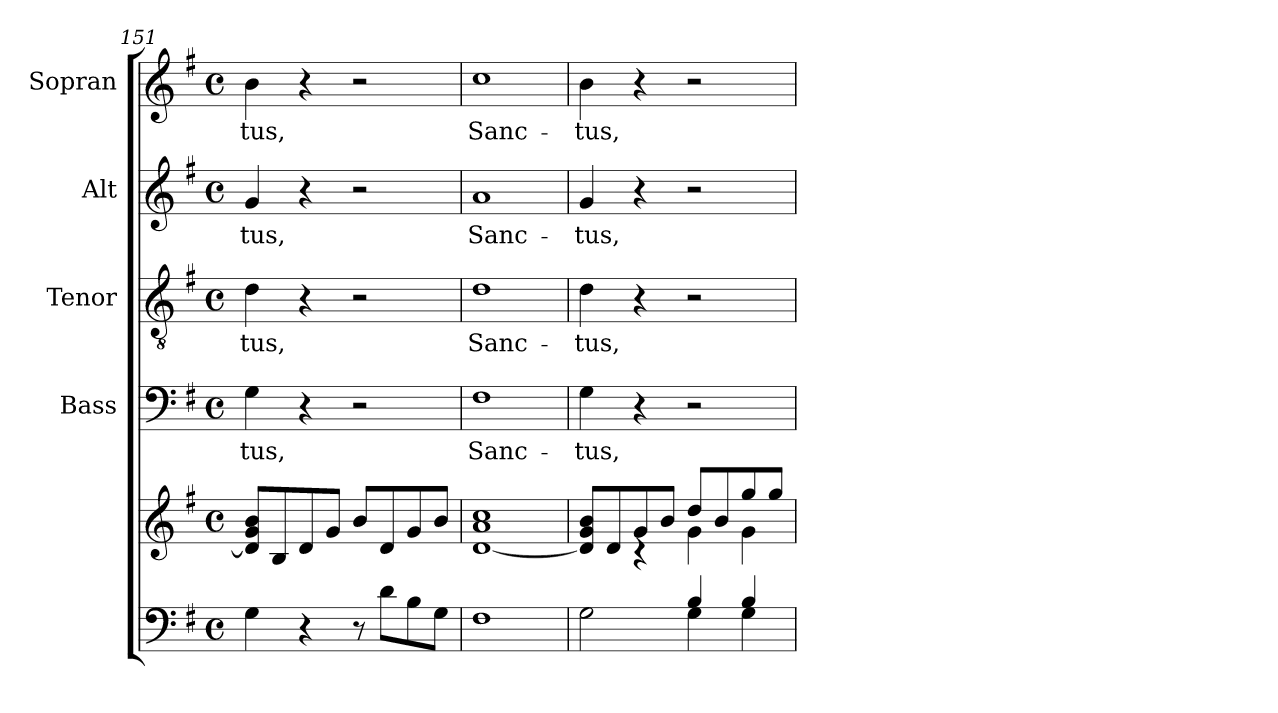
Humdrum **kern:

**kern	**kern	**kern	**text	**kern	**text	**kern	**text	**kern	**text
*part5	*part5	*part4	*part4	*part3	*part3	*part2	*part2	*part1	*part1
*staff6	*staff5	*staff4	*staff4	*staff3	*staff3	*staff2	*staff2	*staff1	*staff1
*	*	*I"Bass	*	*I"Tenor	*	*I"Alt	*	*I"Sopran	*
*	*	*I'B.	*	*I'T.	*	*I'A.	*	*I'S.	*
*clefF4	*clefG2	*clefF4	*	*clefGv2	*	*clefG2	*	*clefG2	*
*k[f#]	*k[f#]	*k[f#]	*	*k[f#]	*	*k[f#]	*	*k[f#]	*
*G:	*G:	*G:	*	*G:	*	*G:	*	*G:	*
*M4/4	*M4/4	*M4/4	*	*M4/4	*	*M4/4	*	*M4/4	*
*met(c)	*met(c)	*met(c)	*	*met(c)	*	*met(c)	*	*met(c)	*
=151	=151	=151	=151	=151	=151	=151	=151	=151	=151
!	!	!	!LO:LY:b	!	!LO:LY:b	!	!LO:LY:b	!	!LO:LY:b
4G\	8d/] 8g/ 8b/L	4G\	-tus,	4d\	-tus,	4g/	-tus,	4b\	-tus,
.	8B/	.	.	.	.	.	.	.	.
4r	8d/	4r	.	4r	.	4r	.	4r	.
.	8g/J	.	.	.	.	.	.	.	.
8r	8b/L	2r	.	2r	.	2r	.	2r	.
8d\L	8d/	.	.	.	.	.	.	.	.
8B\	8g/	.	.	.	.	.	.	.	.
8G\J	8b/J	.	.	.	.	.	.	.	.
=152	=152	=152	=152	=152	=152	=152	=152	=152	=152
!	!	!	!LO:LY:b	!	!LO:LY:b	!	!LO:LY:b	!	!LO:LY:b
1F#	[1d 1a 1cc	1F#	Sanc-	1d	Sanc-	1a	Sanc-	1cc	Sanc-
=153	=153	=153	=153	=153	=153	=153	=153	=153	=153
*^	*^	*	*	*	*	*	*	*	*
!	!	!	!	!	!LO:LY:b	!	!LO:LY:b	!	!LO:LY:b	!	!LO:LY:b
2ryy	2G\	8d/] 8g/ 8b/L	4ryy	4G\	-tus,	4d\	-tus,	4g/	-tus,	4b\	-tus,
.	.	8d/	.	.	.	.	.	.	.	.	.
.	.	8g/	4rB	4r	.	4r	.	4r	.	4r	.
.	.	8b/J	.	.	.	.	.	.	.	.	.
4B/	4G\	8dd/L	4g\	2r	.	2r	.	2r	.	2r	.
.	.	8b/	.	.	.	.	.	.	.	.	.
4B/	4G\	8gg/	4g\	.	.	.	.	.	.	.	.
.	.	8gg/J	.	.	.	.	.	.	.	.	.
*v	*v	*	*	*	*	*	*	*	*	*	*
*	*v	*v	*	*	*	*	*	*	*	*
=	=	=	=	=	=	=	=	=	=
*-	*-	*-	*-	*-	*-	*-	*-	*-	*-
